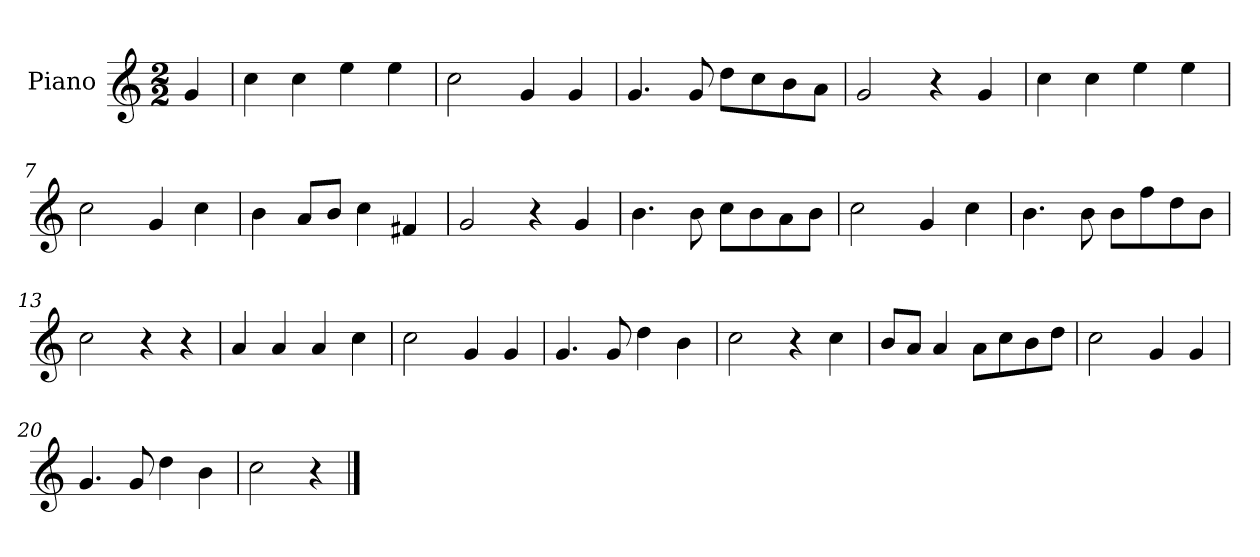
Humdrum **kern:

**kern
*part1
*staff1
*I"Piano
*I'Pno
*clefG2
*k[]
*M2/2
*MM160
=1
4g/
=2
4cc\
4cc\
4ee\
4ee\
=3
2cc\
4g/
4g/
=4
4.g/
8g/
8dd\L
8cc\
8b\
8a\J
=5
2g/
4r
4g/
=6
4cc\
4cc\
4ee\
4ee\
=7
2cc\
4g/
4cc\
=8
4b\
8a/L
8b/J
4cc\
4f#X/
=9
2g/
4r
4g/
=10
4.b\
8b\
8cc\L
8b\
8a\
8b\J
!!LO:LB:g=z
=11
2cc\
4g/
4cc\
=12
4.b\
8b\
8b\L
8ff\
8dd\
8b\J
=13
2cc\
4r
4r
=14
4a/
4a/
4a/
4cc\
=15
2cc\
4g/
4g/
=16
4.g/
8g/
4dd\
4b\
=17
2cc\
4r
4cc\
=18
8b/L
8a/J
4a/
8a\L
8cc\
8b\
8dd\J
=19
2cc\
4g/
4g/
!!LO:LB:g=z
=20
4.g/
8g/
4dd\
4b\
=21
2cc\
4r
==
*-
